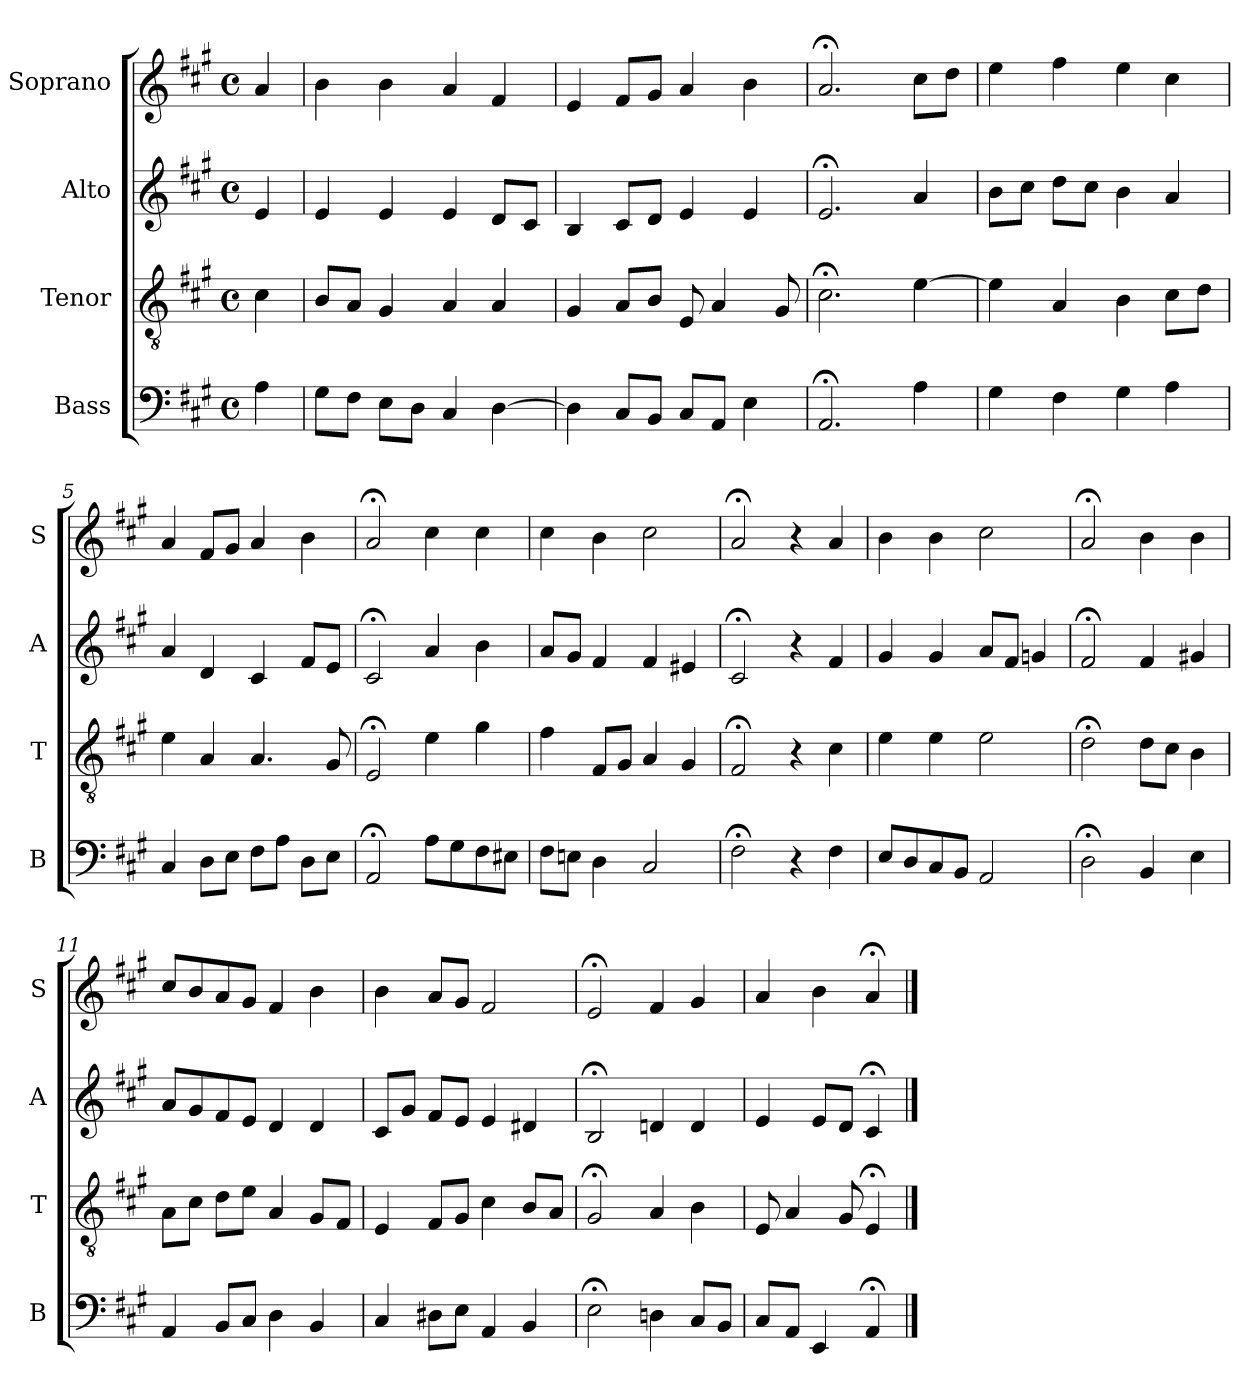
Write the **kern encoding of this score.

**kern	**kern	**kern	**kern
*part4	*part3	*part2	*part1
*staff4	*staff3	*staff2	*staff1
*I"Bass	*I"Tenor	*I"Alto	*I"Soprano
*I'B	*I'T	*I'A	*I'S
*clefF4	*clefGv2	*clefG2	*clefG2
*k[f#c#g#]	*k[f#c#g#]	*k[f#c#g#]	*k[f#c#g#]
*A:	*A:	*A:	*A:
*M4/4	*M4/4	*M4/4	*M4/4
*met(c)	*met(c)	*met(c)	*met(c)
*MM100	*MM100	*MM100	*MM100
=	=	=	=
4A	4c#	4e	4a
=1	=1	=1	=1
8G#L	8BL	4e	4b
8F#J	8AJ	.	.
8EL	4G#	4e	4b
8DJ	.	.	.
4C#	4A	4e	4a
[4D	4A	8dL	4f#
.	.	8c#J	.
=2	=2	=2	=2
4D]	4G#	4B	4e
8C#L	8AL	8c#L	8f#L
8BBiJ	8BiJ	8diJ	8g#iJ
8C#L	8E	4e	4a
8AAJ	4A	.	.
4E	.	4e	4b
.	8G#	.	.
=3	=3	=3	=3
2.AA;<	2.c#;<	2.e;<	2.a;<
4A	[4e	4a	8cc#L
.	.	.	8ddJ
=4	=4	=4	=4
4G#	4e]	8bL	4ee
.	.	8cc#J	.
4F#	4A	8ddL	4ff#
.	.	8cc#J	.
4G#	4B	4b	4ee
4A	8c#L	4a	4cc#
.	8dJ	.	.
=5	=5	=5	=5
4C#	4e	4a	4a
8DL	4A	4d	8f#L
8EJ	.	.	8g#J
8F#L	4.A	4c#	4a
8AJ	.	.	.
8DL	.	8f#L	4b
8EJ	8G#	8eJ	.
=6	=6	=6	=6
2AA;<	2E;<	2c#;<	2a;<
8AL	4e	4a	4cc#
8G#	.	.	.
8F#	4g#	4b	4cc#
8E#XJ	.	.	.
=7	=7	=7	=7
8F#L	4f#	8aL	4cc#
8EnJ	.	8g#J	.
4D	8F#L	4f#	4b
.	8G#J	.	.
2C#	4A	4f#	2cc#
.	4G#	4e#X	.
=8	=8	=8	=8
2F#;<	2F#;<	2c#;<	2a;<
4r	4r	4r	4r
4F#	4c#	4f#	4a
=9	=9	=9	=9
8EL	4e	4g#	4b
8D	.	.	.
8C#	4e	4g#	4b
8BBJ	.	.	.
2AA	2e	8aL	2cc#
.	.	8f#J	.
.	.	4gn	.
=10	=10	=10	=10
2D;<	2d;<	2f#;<	2a;<
4BB	8dL	4f#	4b
.	8c#J	.	.
4E	4B	4g#X	4b
=11	=11	=11	=11
4AA	8AL	8aL	8cc#L
.	8c#J	8g#	8b
8BBL	8dL	8f#	8a
8C#J	8eJ	8eJ	8g#J
4D	4A	4d	4f#
4BBi	8G#iL	4di	4bi
.	8F#J	.	.
=12	=12	=12	=12
4C#	4E	8c#L	4b
.	.	8g#J	.
8D#XL	8F#L	8f#L	8aL
8EJ	8G#J	8eJ	8g#J
4AA	4c#	4e	2f#
4BB	8BL	4d#X	.
.	8AJ	.	.
=13	=13	=13	=13
2E;<	2G#;<	2B;<	2e;<
4Dn	4A	4dn	4f#
8C#L	4B	4d	4g#
8BBJ	.	.	.
=14	=14	=14	=14
8C#L	8E	4e	4a
8AAJ	4A	.	.
4EE	.	8eL	4b
.	8G#	8dJ	.
4AA;<	4E;<	4c#;<	4a;<
==	==	==	==
*-	*-	*-	*-
